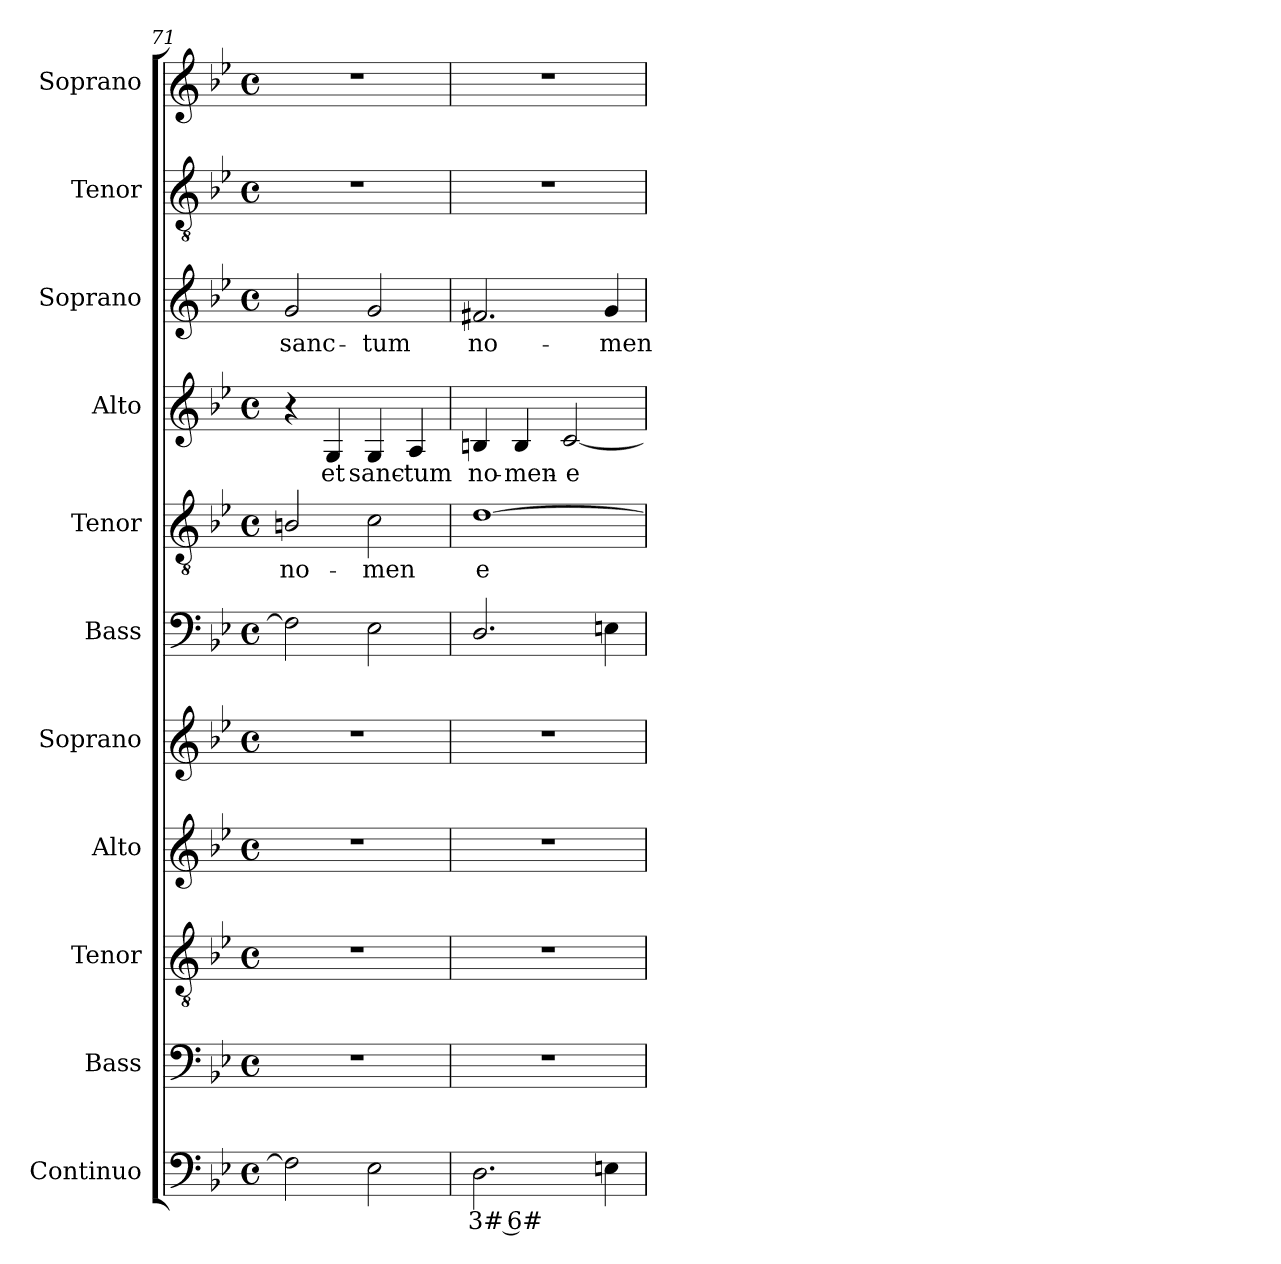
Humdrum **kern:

**kern	**text	**kern	**kern	**kern	**kern	**kern	**kern	**text	**kern	**text	**kern	**text	**kern	**kern
*part11	*part11	*part10	*part9	*part8	*part7	*part6	*part5	*part5	*part4	*part4	*part3	*part3	*part2	*part1
*staff11	*staff11	*staff10	*staff9	*staff8	*staff7	*staff6	*staff5	*staff5	*staff4	*staff4	*staff3	*staff3	*staff2	*staff1
*I"Continuo	*	*I"Bass	*I"Tenor	*I"Alto	*I"Soprano	*I"Bass	*I"Tenor	*	*I"Alto	*	*I"Soprano	*	*I"Tenor	*I"Soprano
*I'Cont.	*	*I'B.	*I'T.	*I'A.	*I'S.	*I'B.	*I'T.	*	*I'A.	*	*I'S.	*	*I'T.	*I'S.
*clefF4	*	*clefF4	*clefGv2	*clefG2	*clefG2	*clefF4	*clefGv2	*	*clefG2	*	*clefG2	*	*clefGv2	*clefG2
*	*	*	*ITrd7c12	*	*	*	*ITrd7c12	*	*	*	*	*	*ITrd7c12	*
*k[b-e-]	*	*k[b-e-]	*k[b-e-]	*k[b-e-]	*k[b-e-]	*k[b-e-]	*k[b-e-]	*	*k[b-e-]	*	*k[b-e-]	*	*k[b-e-]	*k[b-e-]
*B-:	*	*B-:	*B-:	*B-:	*B-:	*B-:	*B-:	*	*B-:	*	*B-:	*	*B-:	*B-:
*M4/4	*	*M4/4	*M4/4	*M4/4	*M4/4	*M4/4	*M4/4	*	*M4/4	*	*M4/4	*	*M4/4	*M4/4
*met(c)	*	*met(c)	*met(c)	*met(c)	*met(c)	*met(c)	*met(c)	*	*met(c)	*	*met(c)	*	*met(c)	*met(c)
=71	=71	=71	=71	=71	=71	=71	=71	=71	=71	=71	=71	=71	=71	=71
!	!	!	!	!	!	!	!	!LO:LY:b:color=#000000	!	!	!	!	!	!
!	!	!	!	!	!	!	!	!	!	!	!	!LO:LY:b:color=#000000	!	!
2Fi\]	.	1r	1r	1r	1r	2Fi\]	2BBni/	no-	4r	.	2gi/	sanc-	1r	1r
!	!	!	!	!	!	!	!	!	!	!LO:LY:b:color=#000000	!	!	!	!
.	.	.	.	.	.	.	.	.	4Gi/	et	.	.	.	.
!	!	!	!	!	!	!	!	!LO:LY:b:color=#000000	!	!	!	!	!	!
!	!	!	!	!	!	!	!	!	!	!LO:LY:b:color=#000000	!	!	!	!
!	!	!	!	!	!	!	!	!	!	!	!	!LO:LY:b:color=#000000	!	!
2E-i\	.	.	.	.	.	2E-i\	2Ci\	-men	4Gi/	sanc-	2gi/	-tum	.	.
!	!	!	!	!	!	!	!	!	!	!LO:LY:b:color=#000000	!	!	!	!
.	.	.	.	.	.	.	.	.	4Ai/	-tum	.	.	.	.
=72	=72	=72	=72	=72	=72	=72	=72	=72	=72	=72	=72	=72	=72	=72
!	!LO:LY:b:color=#000000	!	!	!	!	!	!	!	!	!	!	!	!	!
!	!	!	!	!	!	!	!	!LO:LY:b:color=#000000	!	!	!	!	!	!
!	!	!	!	!	!	!	!	!	!	!LO:LY:b:color=#000000	!	!	!	!
!	!	!	!	!	!	!	!	!	!	!	!	!LO:LY:b:color=#000000	!	!
2.Di\	3# 6#	1r	1r	1r	1r	2.Di/	[>1Di	e-	4Bni/	no-	2.f#Xi/	no-	1r	1r
!	!	!	!	!	!	!	!	!	!	!LO:LY:b:color=#000000	!	!	!	!
.	.	.	.	.	.	.	.	.	4Bi/	-men-	.	.	.	.
!	!	!	!	!	!	!	!	!	!	!LO:LY:b:color=#000000	!	!	!	!
.	.	.	.	.	.	.	.	.	[<2ci/	-e	.	.	.	.
!	!	!	!	!	!	!	!	!	!	!	!	!LO:LY:b:color=#000000	!	!
4Eni\	.	.	.	.	.	4Eni\	.	.	.	.	4gi/	-men	.	.
=	=	=	=	=	=	=	=	=	=	=	=	=	=	=
*-	*-	*-	*-	*-	*-	*-	*-	*-	*-	*-	*-	*-	*-	*-
